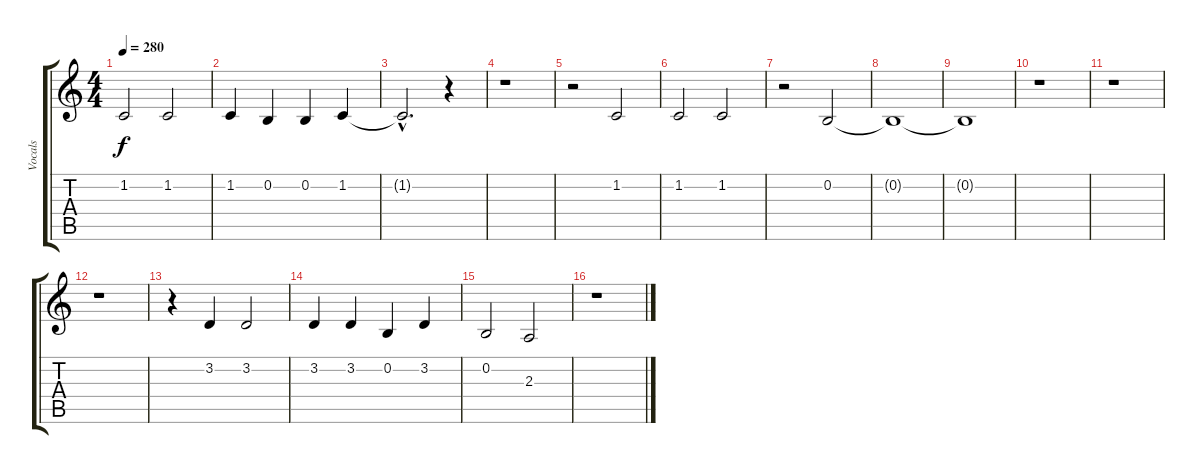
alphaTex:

\track ("Vocals" "Vocals") {instrument altosax}
\staff {score tabs}
\tuning (E4 B3 G3 D3 A2 E2) {hide}
\ts (4 4)
\tempo 280
\clef g2
\ks c
1.2{t}.2{dy f} 1.2.2 |
1.2.4 0.2.4 0.2.4 1.2.4 |
1.2{hac t}.2{d} r.4 |
r.1 |
r.2 1.2.2 |
1.2.2 1.2.2 |
r.2 0.2.2 |
0.2{t}.1 |
0.2{t}.1 |
r.1 |
r.1 |
r.1 |
r.4 3.2.4 3.2.2 |
3.2.4 3.2.4 0.2.4 3.2.4 |
0.2.2 2.3.2 |
r.1
